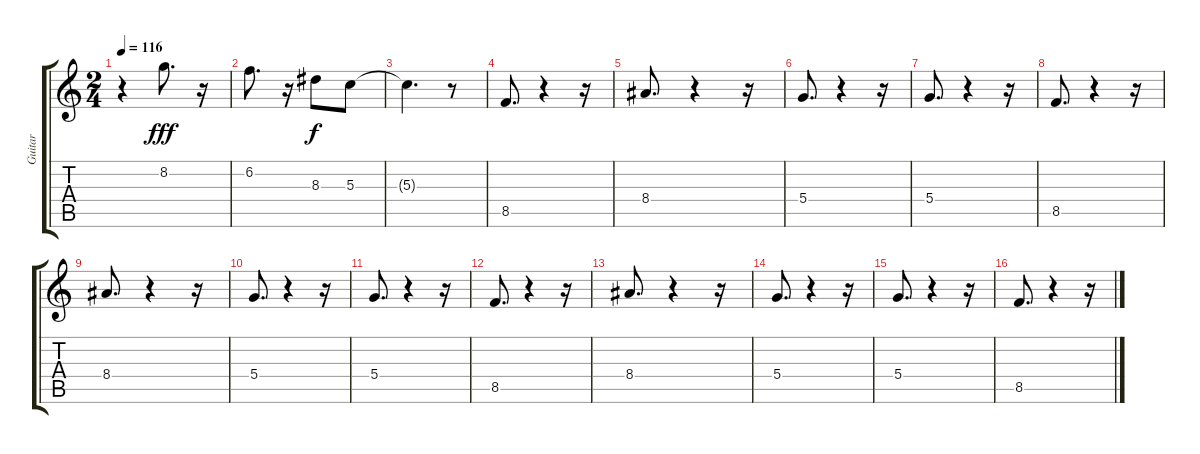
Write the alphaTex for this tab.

\track ("Guitar" "Guitar") {instrument overdrivenguitar}
\staff {score tabs}
\tuning (E4 B3 G3 D3 A2 E2) {hide}
\ts (2 4)
\tempo 116
\clef g2
\ks c
r.4{dy f} 8.2.8{d dy fff} r.16 |
6.2.8{d} r.16 8.3.8{dy f} 5.3.8 |
5.3{t}.4{d} r.8 |
8.5.8{d} r.4 r.16 |
8.4.8{d} r.4 r.16 |
5.4.8{d} r.4 r.16 |
5.4.8{d} r.4 r.16 |
8.5.8{d} r.4 r.16 |
8.4.8{d} r.4 r.16 |
5.4.8{d} r.4 r.16 |
5.4.8{d} r.4 r.16 |
8.5.8{d} r.4 r.16 |
8.4.8{d} r.4 r.16 |
5.4.8{d} r.4 r.16 |
5.4.8{d} r.4 r.16 |
8.5.8{d} r.4 r.16
